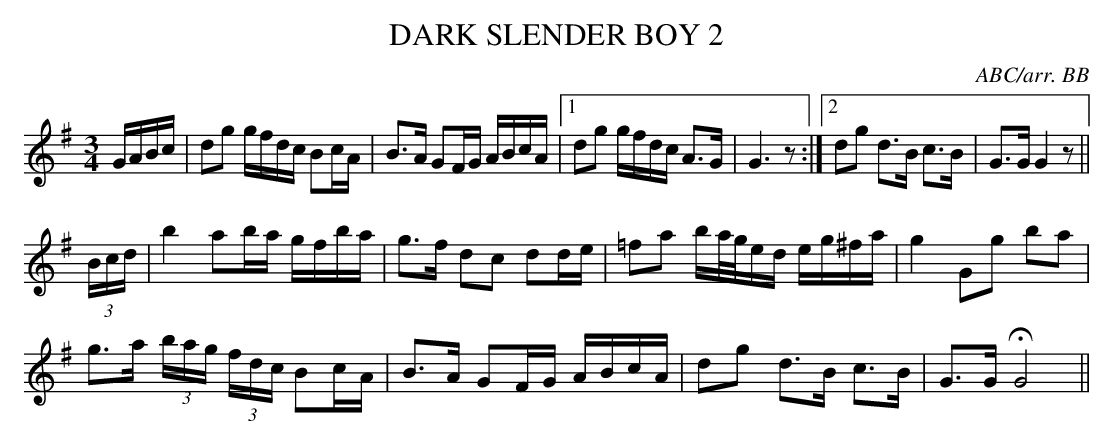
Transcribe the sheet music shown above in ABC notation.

X:1
T:DARK SLENDER BOY 2
C:ABC/arr. BB
Y:"with feeling"
L:1/8
M:3/4
K:G
G/A/B/c/|dg g/f/d/c/ Bc/A/|B>A GF/G/ A/B/c/A/|1 dg g/f/d/c/ A>G|G3 z:|\
[2 dg d>B c>B|G>G G2z||
(3B/c/d/|b2 ab/a/ g/f/b/a/|g>f dc dd/e/|=fa b/a//g//e/d/ e/g/^f/a/|g2 Gg ba|
g>a (3b/a/g/ (3f/d/c/ Bc/A/|B>A GF/G/ A/B/c/A/|dg d>B c>B|G>G HG4||
